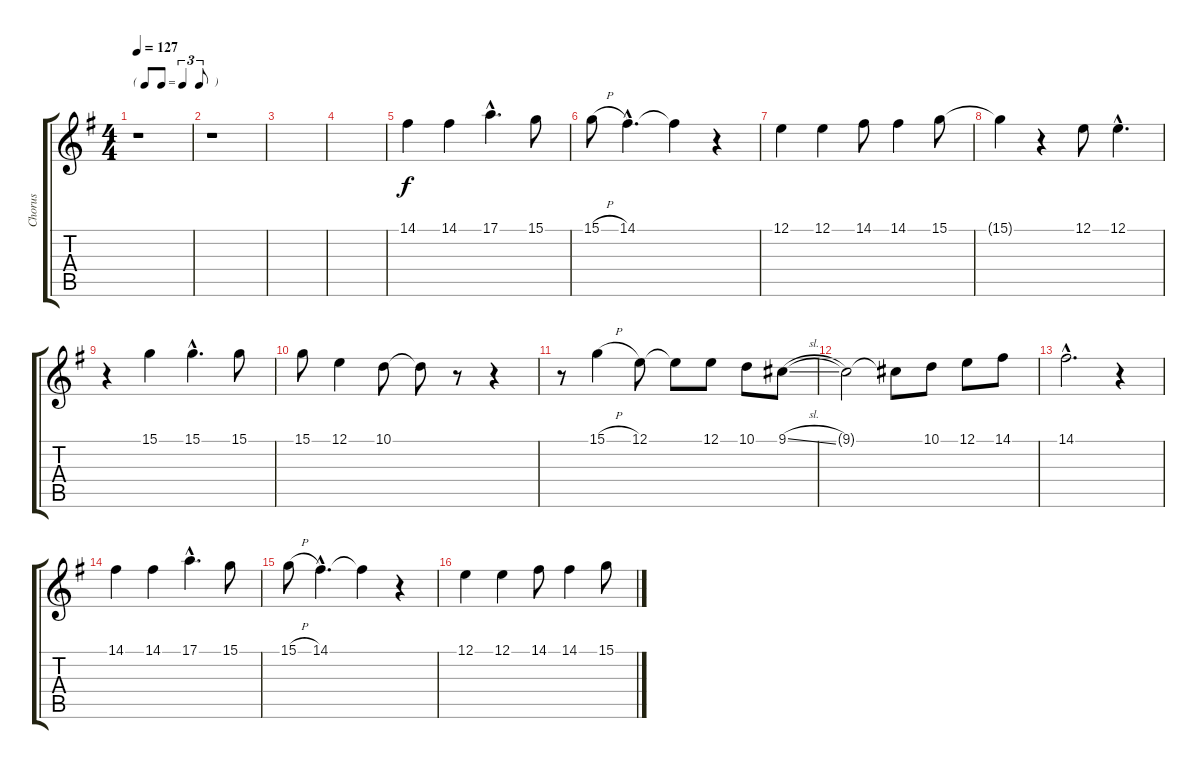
\track ("Chorus" "Chorus") {instrument synthvoice}
\staff {score tabs}
\tuning (E4 B3 G3 D3 A2 E2) {hide}
\ts (4 4)
\tf triplet8th
\tempo 127
\clef g2
\ks g
r.1{dy f} |
r.1 |
|
|
14.1.4 14.1.4 17.1{hac}.4{d} 15.1.8 |
15.1{h}.8 14.1{hac}.4{d} 14.1{t}.4 r.4 |
12.1.4 12.1.4 14.1.8 14.1.4 15.1.8 |
15.1{t}.4 r.4 12.1.8 12.1{hac}.4{d} |
r.4 15.1.4 15.1{hac}.4{d} 15.1.8 |
15.1.8 12.1.4 10.1.8 10.1{t}.8 r.8 r.4 |
r.8 15.1{h}.4 12.1.8 12.1{t}.8 12.1.8 10.1.8 9.1{sl}.8 |
9.1{t}.2 9.1{t}.8 10.1.8 12.1.8 14.1.8 |
14.1{hac}.2{d} r.4 |
14.1.4 14.1.4 17.1{hac}.4{d} 15.1.8 |
15.1{h}.8 14.1{hac}.4{d} 14.1{t}.4 r.4 |
12.1.4 12.1.4 14.1.8 14.1.4 15.1.8
